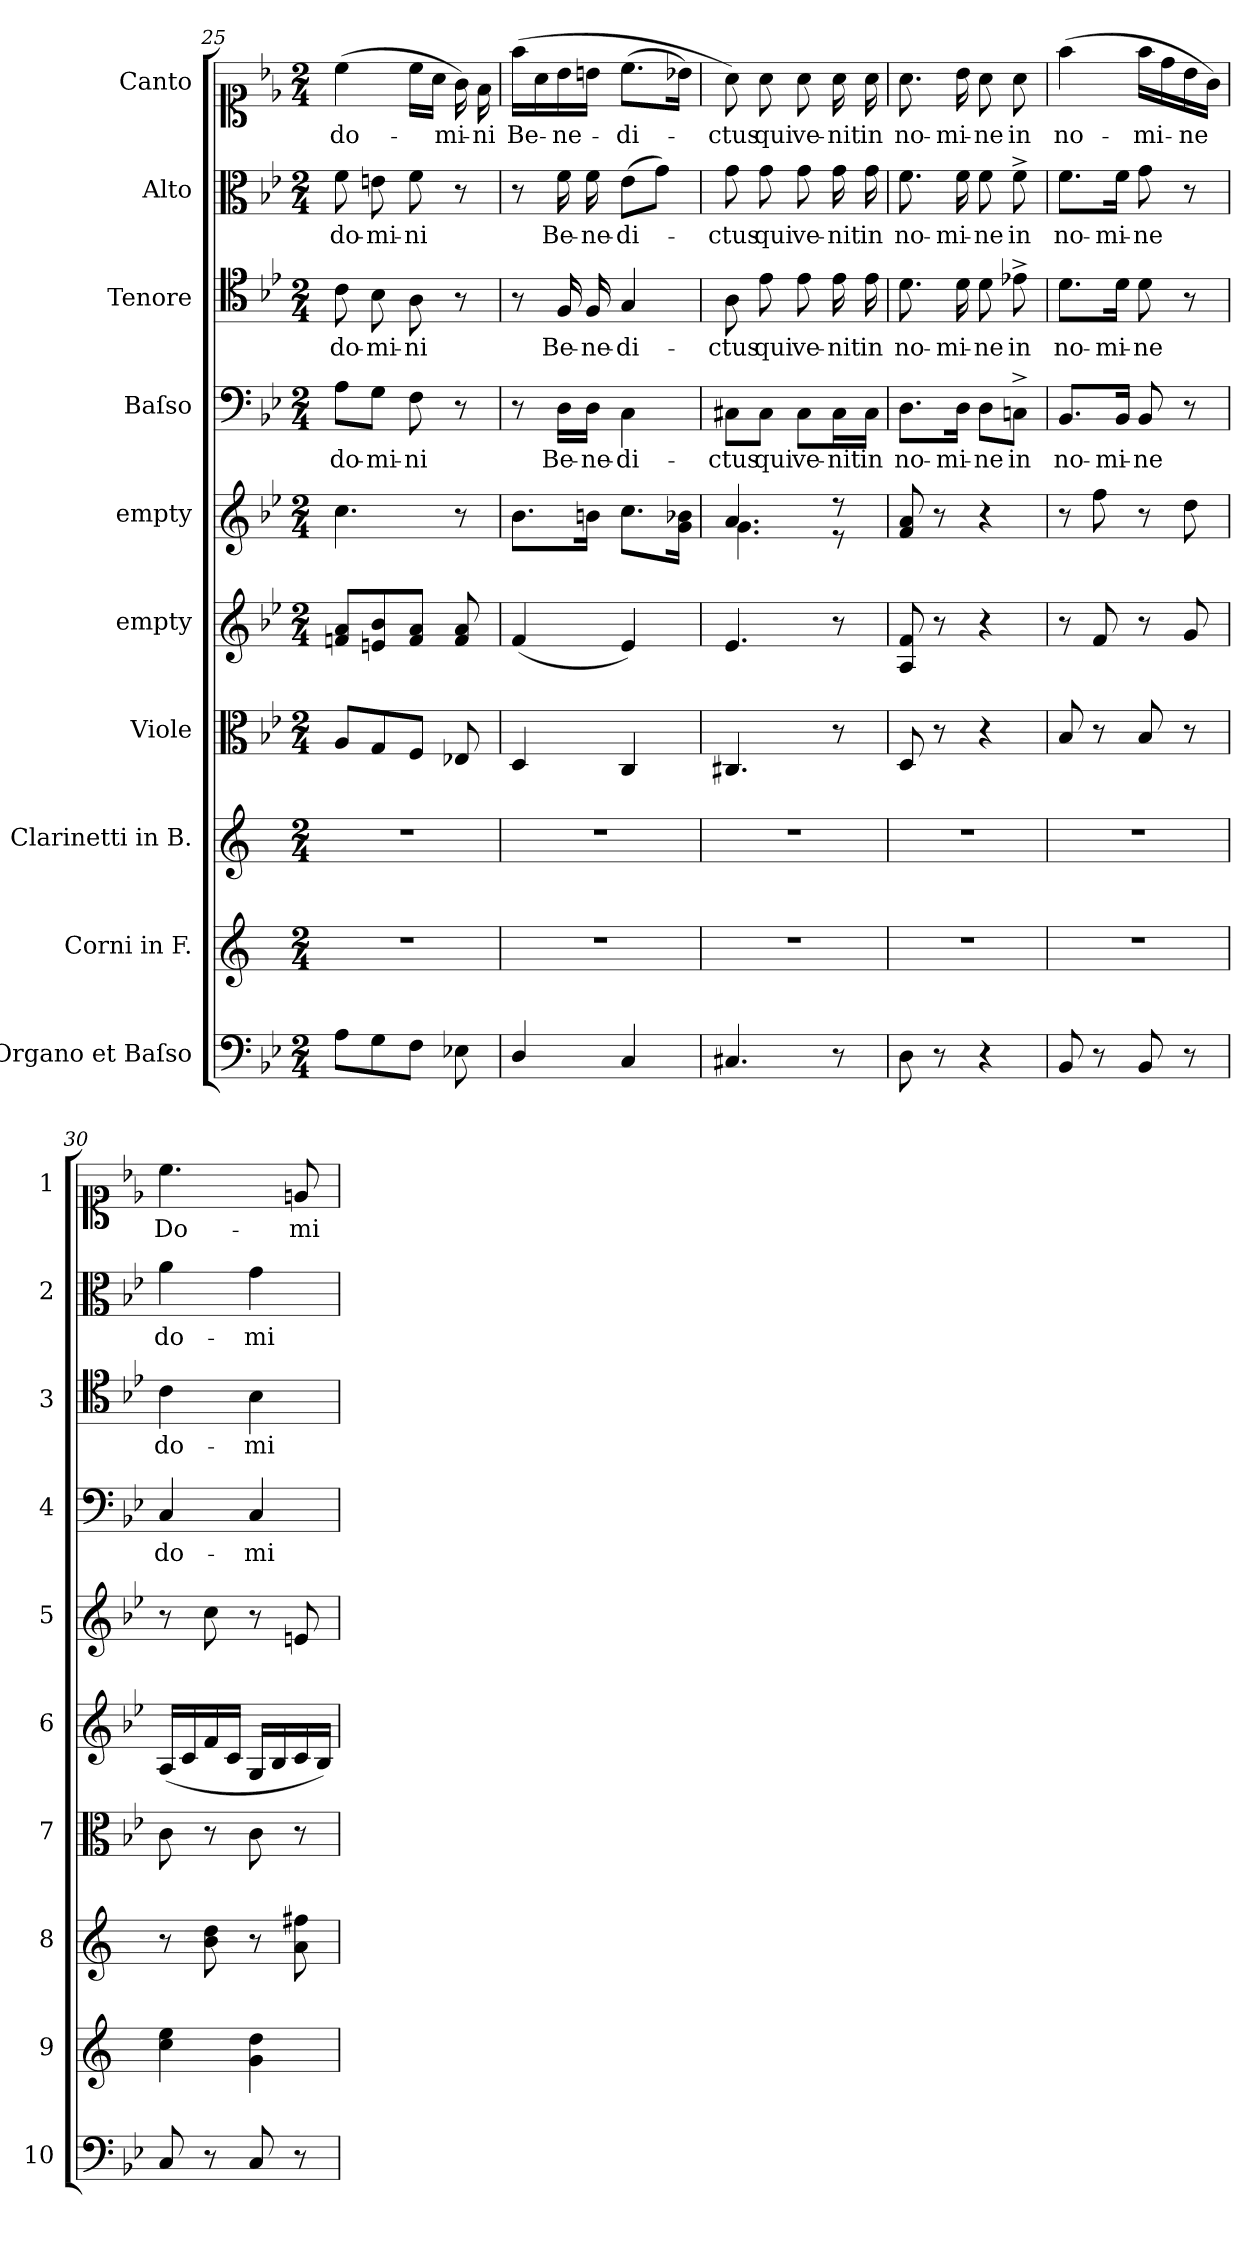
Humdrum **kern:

**kern	**kern	**kern	**kern	**kern	**kern	**kern	**text	**kern	**text	**kern	**text	**kern	**text
*part10	*part9	*part8	*part7	*part6	*part5	*part4	*part4	*part3	*part3	*part2	*part2	*part1	*part1
*staff10	*staff9	*staff8	*staff7	*staff6	*staff5	*staff4	*staff4	*staff3	*staff3	*staff2	*staff2	*staff1	*staff1
*I"Organo et Baſso	*I"Corni in F.	*I"Clarinetti in B.	*I"Viole	*I"empty	*I"empty	*I"Baſso	*	*I"Tenore	*	*I"Alto	*	*I"Canto	*
*I'10	*I'9	*I'8	*I'7	*I'6	*I'5	*I'4	*	*I'3	*	*I'2	*	*I'1	*
*clefF4	*clefG2	*clefG2	*clefC3	*clefG2	*clefG2	*clefF4	*	*clefC4	*	*clefC3	*	*clefC1	*
*	*ITrd4c7	*ITrd1c2	*	*	*	*	*	*	*	*	*	*	*
*k[b-e-]	*k[b-]	*k[b-e-]	*k[b-e-]	*k[b-e-]	*k[b-e-]	*k[b-e-]	*	*k[b-e-]	*	*k[b-e-]	*	*k[b-e-]	*
*B-:	*	*B-:	*B-:	*B-:	*B-:	*B-:	*	*B-:	*	*B-:	*	*B-:	*
*M2/4	*M2/4	*M2/4	*M2/4	*M2/4	*M2/4	*M2/4	*	*M2/4	*	*M2/4	*	*M2/4	*
=25	=25	=25	=25	=25	=25	=25	=25	=25	=25	=25	=25	=25	=25
8A\L	2r	2r	8A/L	8fn/ 8a/L	4.cc\	8A\L	do-	8c\	do-	8f\	do-	(4cc\	do-
8G\	.	.	8G/	8en/ 8b-/	.	8G\J	-mi-	8B-\	-mi-	8en\	-mi-	.	.
8F\J	.	.	8F/J	8f/ 8a/J	.	8F\	-ni	8A\	-ni	8f\	-ni	16cc\LL	.
.	.	.	.	.	.	.	.	.	.	.	.	16a\JJ	.
8E-X\	.	.	8E-X/	8f/ 8a/	8r	8r	.	8r	.	8r	.	16g\)	-mi-
.	.	.	.	.	.	.	.	.	.	.	.	16f\	-ni
=26	=26	=26	=26	=26	=26	=26	=26	=26	=26	=26	=26	=26	=26
4D/	2r	2r	4D/	(4f/	8.b-\L	8r	.	8r	.	8r	.	(16ff\LL	Be-
.	.	.	.	.	.	.	.	.	.	.	.	16a\	.
.	.	.	.	.	.	16D\LL	Be-	16F/	Be-	16f\	Be-	16b-\	-ne-
.	.	.	.	.	16bn\Jk	16D\JJ	-ne-	16F/	-ne-	16f\	-ne-	16bn\JJ	.
4C/	.	.	4C/	4e-/)	8.cc\L	4C\	-di-	4G/	-di-	(8e-\L	-di-	(8.cc\L	-di-
.	.	.	.	.	.	.	.	.	.	8g\J)	.	.	.
.	.	.	.	.	16g\ 16b-X\Jk	.	.	.	.	.	.	16b-X\Jk)	.
=27	=27	=27	=27	=27	=27	=27	=27	=27	=27	=27	=27	=27	=27
*	*	*	*	*	*^	*	*	*	*	*	*	*	*
4.C#X/	2r	2r	4.C#X/	4.e-/	4.a/	4.g\	8C#X\L	-ctus	8A\	-ctus	8g\	-ctus	8a\)	-ctus
.	.	.	.	.	.	.	8C#\J	qui	8e-\	qui	8g\	qui	8a\	qui
.	.	.	.	.	.	.	8C#\L	ve-	8e-\	ve-	8g\	ve-	8a\	ve-
8r	.	.	8r	8r	8r	8r	16C#\L	-nit	16e-\	-nit	16g\	-nit	16a\	-nit
.	.	.	.	.	.	.	16C#\JJ	in	16e-\	in	16g\	in	16a\	in
*	*	*	*	*	*v	*v	*	*	*	*	*	*	*	*
=28	=28	=28	=28	=28	=28	=28	=28	=28	=28	=28	=28	=28	=28
8D\	2r	2r	8D/	8A/ 8f/	8f/ 8a/	8.D\L	no-	8.d\	no-	8.f\	no-	8.a\	no-
8r	.	.	8r	8r	8r	.	.	.	.	.	.	.	.
.	.	.	.	.	.	16D\Jk	-mi-	16d\	-mi-	16f\	-mi-	16b-\	-mi-
4r	.	.	4r	4r	4r	8D\L	-ne	8d\	-ne	8f\	-ne	8a\	-ne
.	.	.	.	.	.	8Cn^\J	in	8e-X^\	in	8f^\	in	8a\	in
=29	=29	=29	=29	=29	=29	=29	=29	=29	=29	=29	=29	=29	=29
8BB-/	2r	2r	8B-/	8r	8r	8.BB-/L	no-	8.d\L	no-	8.f\L	no-	(4ff\	no-
8r	.	.	8r	8f/	8ff\	.	.	.	.	.	.	.	.
.	.	.	.	.	.	16BB-/Jk	-mi-	16d\Jk	-mi-	16f\Jk	-mi-	.	.
8BB-/	.	.	8B-/	8r	8r	8BB-/	-ne	8d\	-ne	8g\	-ne	16ff\LL	-mi-
.	.	.	.	.	.	.	.	.	.	.	.	16dd\	.
8r	.	.	8r	8g/	8dd\	8r	.	8r	.	8r	.	16b-\	-ne
.	.	.	.	.	.	.	.	.	.	.	.	16g\JJ)	.
=30	=30	=30	=30	=30	=30	=30	=30	=30	=30	=30	=30	=30	=30
8C/	4f\ 4a\	8r	8c\	(16A/LL	8r	4C/	do-	4c\	do-	4a\	do-	4.cc\	Do-
.	.	.	.	16c/	.	.	.	.	.	.	.	.	.
8r	.	8a\ 8cc\	8r	16f/	8cc\	.	.	.	.	.	.	.	.
.	.	.	.	16c/JJ	.	.	.	.	.	.	.	.	.
8C/	4c\ 4g\	8r	8c\	16G/LL	8r	4C/	-mi-	4B-\	-mi-	4g\	-mi-	.	.
.	.	.	.	16B-/	.	.	.	.	.	.	.	.	.
8r	.	8g\ 8een\	8r	16c/	8en/	.	.	.	.	.	.	8en/	-mi-
.	.	.	.	16B-/JJ)	.	.	.	.	.	.	.	.	.
=	=	=	=	=	=	=	=	=	=	=	=	=	=
*-	*-	*-	*-	*-	*-	*-	*-	*-	*-	*-	*-	*-	*-
